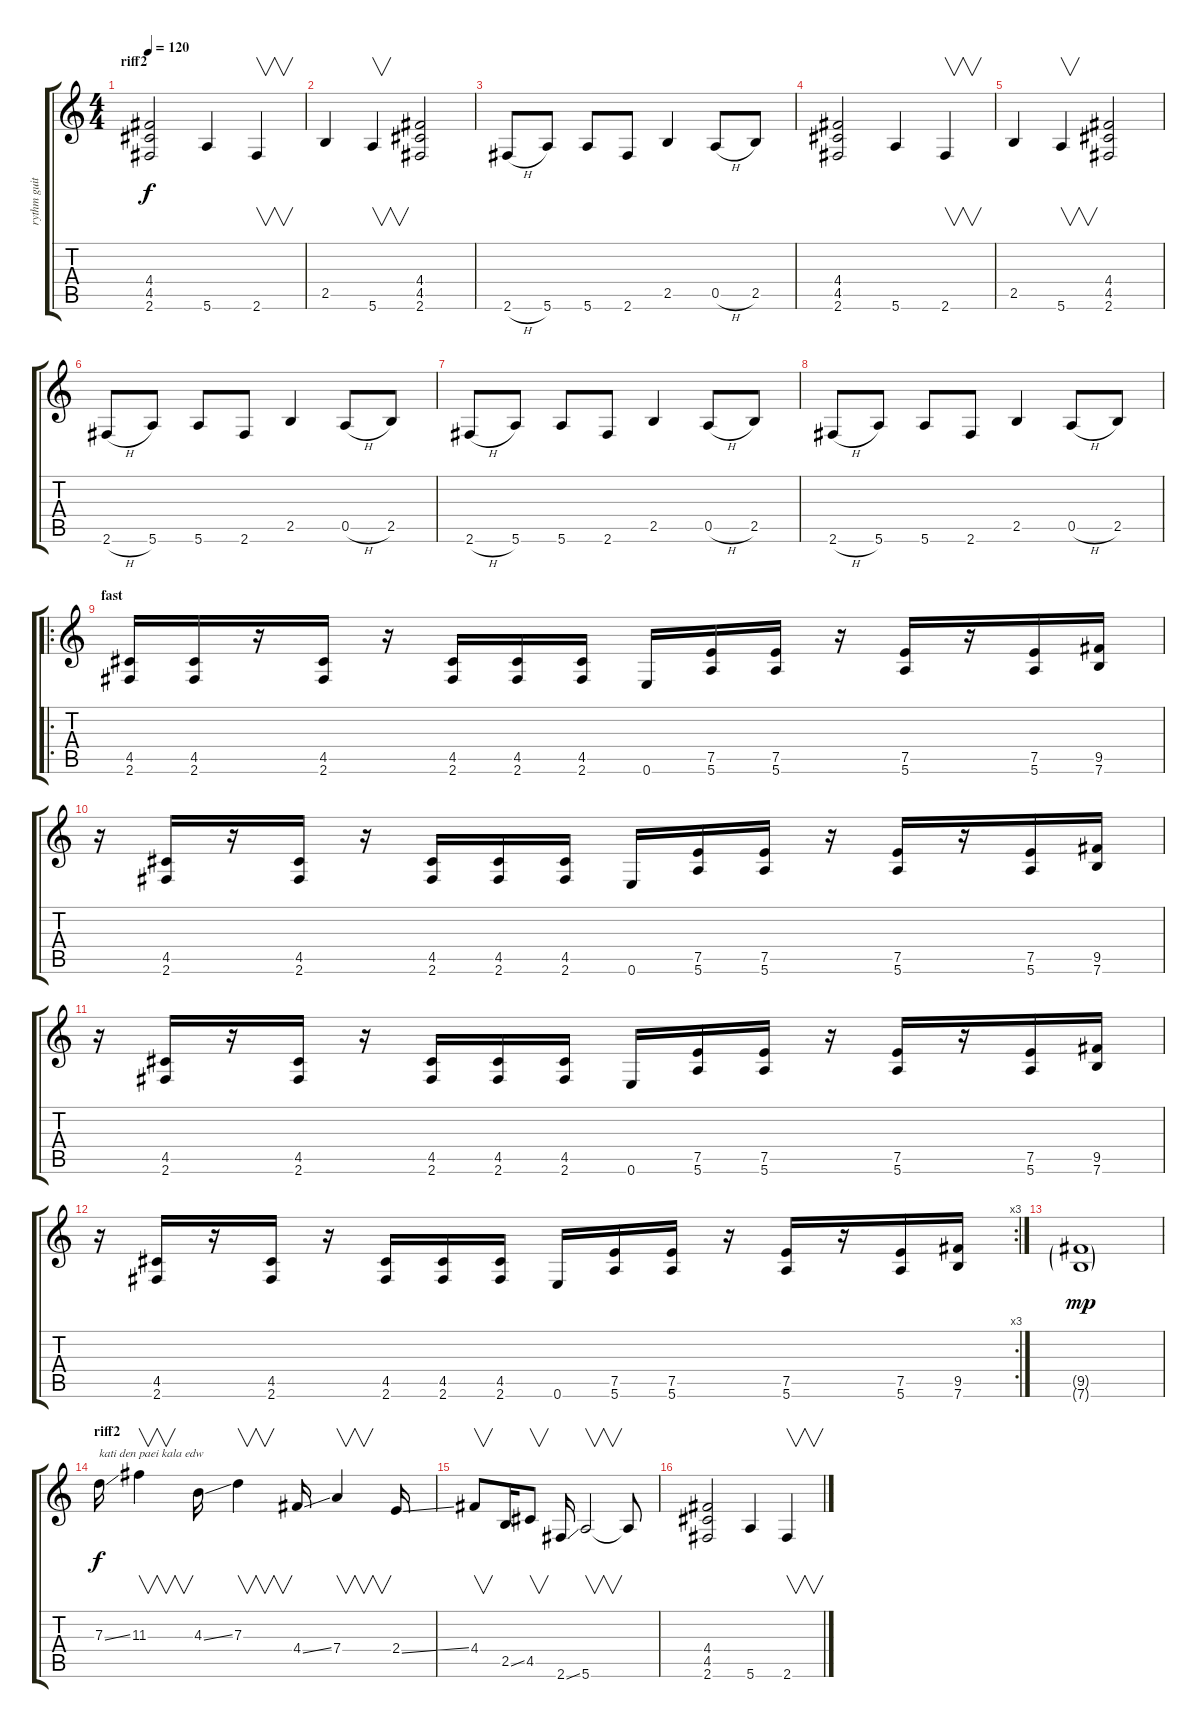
\track ("rythm guitar" "rythm guit") {instrument electricguitarclean}
\staff {score tabs}
\tuning (E4 B3 G3 D3 A2 E2) {hide}
\ts (4 4)
\section ("" "riff2")
\tempo 120
\clef g2
\ks c
(4.4 4.5 2.6).2{dy f} 5.6.4 2.6.4{v} |
2.5.4 5.6.4{v} (4.4 4.5 2.6).2 |
2.6{h}.8 5.6.8 5.6.8 2.6.8 2.5.4 0.5{h}.8 2.5.8 |
(4.4 4.5 2.6).2 5.6.4 2.6.4{v} |
2.5.4 5.6.4{v} (4.4 4.5 2.6).2 |
2.6{h}.8 5.6.8 5.6.8 2.6.8 2.5.4 0.5{h}.8 2.5.8 |
2.6{h}.8 5.6.8 5.6.8 2.6.8 2.5.4 0.5{h}.8 2.5.8 |
2.6{h}.8 5.6.8 5.6.8 2.6.8 2.5.4 0.5{h}.8 2.5.8 |
\ro
\section ("" "fast")
(4.5 2.6).16 (4.5 2.6).16 r.16 (4.5 2.6).16 r.16 (4.5 2.6).16 (4.5 2.6).16 (4.5 2.6).16 0.6.16 (7.5 5.6).16 (7.5 5.6).16 r.16 (7.5 5.6).16 r.16 (7.5 5.6).16 (9.5 7.6).16 |
r.16 (4.5 2.6).16 r.16 (4.5 2.6).16 r.16 (4.5 2.6).16 (4.5 2.6).16 (4.5 2.6).16 0.6.16 (7.5 5.6).16 (7.5 5.6).16 r.16 (7.5 5.6).16 r.16 (7.5 5.6).16 (9.5 7.6).16 |
r.16 (4.5 2.6).16 r.16 (4.5 2.6).16 r.16 (4.5 2.6).16 (4.5 2.6).16 (4.5 2.6).16 0.6.16 (7.5 5.6).16 (7.5 5.6).16 r.16 (7.5 5.6).16 r.16 (7.5 5.6).16 (9.5 7.6).16 |
\rc 3
r.16 (4.5 2.6).16 r.16 (4.5 2.6).16 r.16 (4.5 2.6).16 (4.5 2.6).16 (4.5 2.6).16 0.6.16 (7.5 5.6).16 (7.5 5.6).16 r.16 (7.5 5.6).16 r.16 (7.5 5.6).16 (9.5 7.6).16 |
(9.5{g} 7.6{g}).1{dy mp} |
\section ("" "riff2")
7.3{ss}.16{txt "kati den paei kala edw" dy f} 11.3.4{v} 4.3{ss}.16 7.3.4{v} 4.4{ss}.16 7.4.4{v} 2.4{ss}.16 |
4.4.8{v} 2.5{ss}.16 4.5.8{v} 2.6{ss}.16 5.6.2{v} 5.6{t}.8 |
(4.4 4.5 2.6).2 5.6.4 2.6.4{v}
